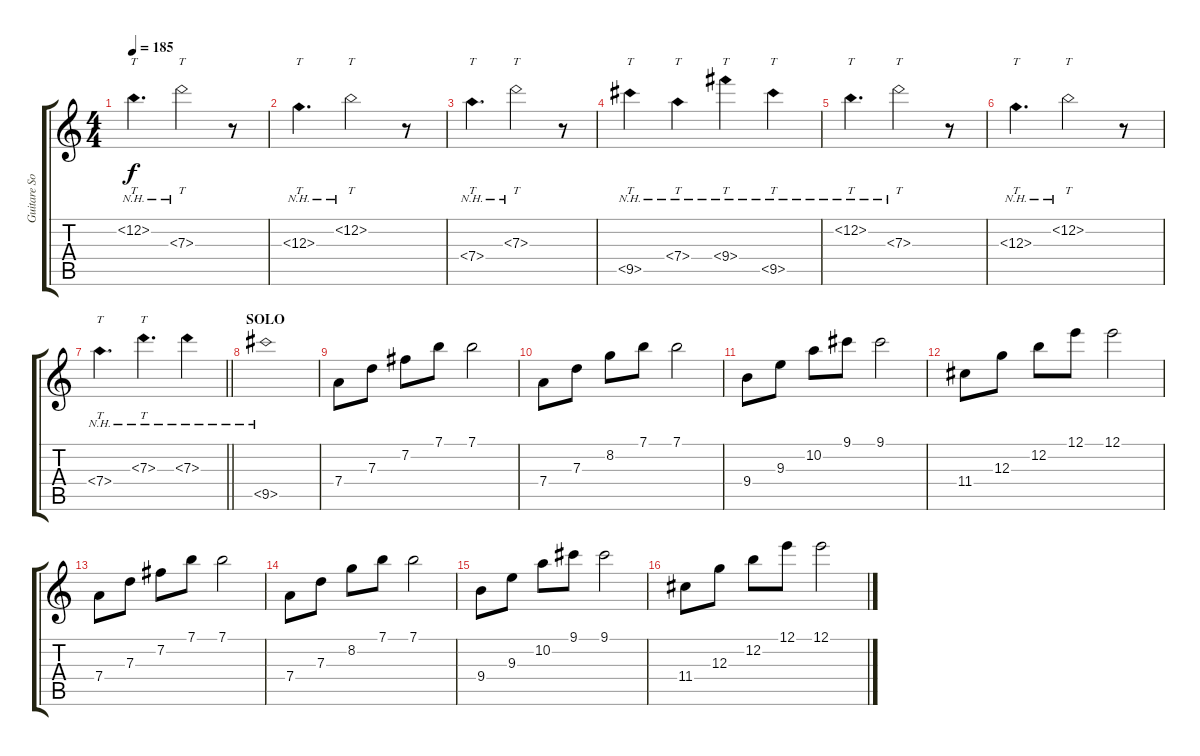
\track ("Guitare Solo" "Guitare So") {instrument electricguitarjazz}
\staff {score tabs}
\tuning (E4 B3 G3 D3 A2 E2) {hide}
\ts (4 4)
\tempo 185
\clef g2
\ks c
12.2{nh}.4{tt d dy f} 7.3{nh}.2{tt} r.8 |
12.3{nh}.4{tt d} 12.2{nh}.2{tt} r.8 |
7.4{nh}.4{tt d} 7.3{nh}.2{tt} r.8 |
9.5{nh}.4{tt} 7.4{nh}.4{tt} 9.4{nh}.4{tt} 9.5{nh}.4{tt} |
12.2{nh}.4{tt d} 7.3{nh}.2{tt} r.8 |
12.3{nh}.4{tt d} 12.2{nh}.2{tt} r.8 |
\barLineRight lightlight
7.4{nh}.4{tt d} 7.3{nh}.4{tt d} 7.3{nh}.4 |
\section ("" "SOLO")
9.5{nh}.1 |
7.4.8{volume 6} 7.3.8 7.2.8 7.1.8 7.1.2 |
7.4.8 7.3.8 8.2.8 7.1.8 7.1.2 |
9.4.8 9.3.8 10.2.8 9.1.8 9.1.2 |
11.4.8 12.3.8 12.2.8 12.1.8 12.1.2 |
7.4.8 7.3.8 7.2.8 7.1.8 7.1.2 |
7.4.8 7.3.8 8.2.8 7.1.8 7.1.2 |
9.4.8 9.3.8 10.2.8 9.1.8 9.1.2 |
11.4.8 12.3.8 12.2.8 12.1.8 12.1.2
